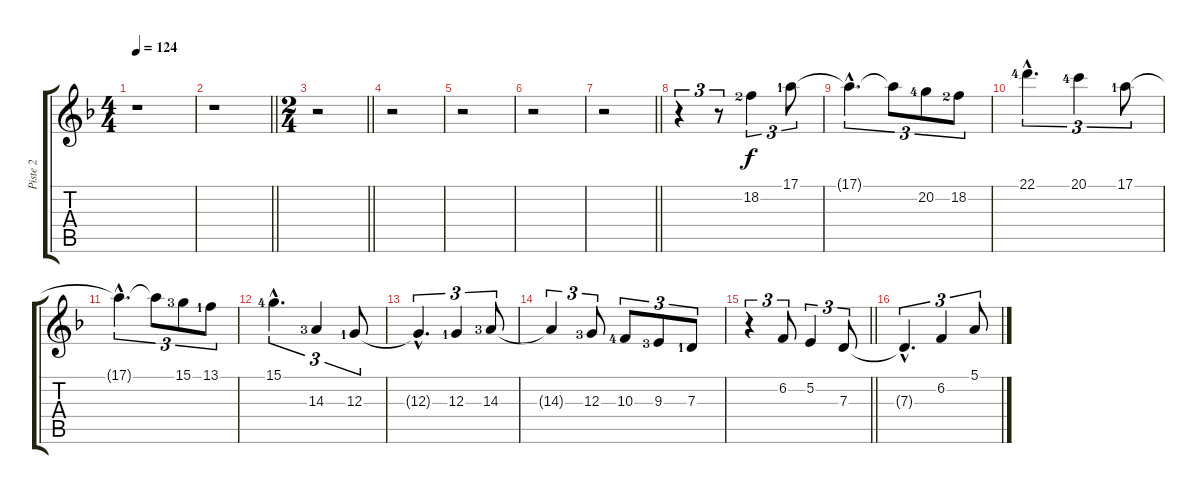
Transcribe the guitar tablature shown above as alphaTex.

\track ("Piste 2" "Piste 2") {instrument flute}
\staff {score tabs}
\tuning (E4 B3 G3 D3 A2 E2) {hide}
\ts (4 4)
\tempo 124
\clef g2
\ks dminor
r.1{dy f} |
\barLineRight lightlight
r.1 |
\ts (2 4)
\barLineRight lightlight
r.2 |
r.2 |
r.2 |
r.2 |
\barLineRight lightlight
r.2 |
r.4{tu (3 2) volume 9 balance 4 instrument flute} r.8{tu (3 2)} 18.2{lf 3}.4{tu (3 2)} 17.1{lf 2}.8{tu (3 2)} |
17.1{hac t}.4{d tu (3 2)} 17.1{t}.8{tu (3 2)} 20.2{lf 5}.8{tu (3 2)} 18.2{lf 3}.8{tu (3 2)} |
22.1{hac lf 5}.4{d tu (3 2)} 20.1{lf 5}.4{tu (3 2)} 17.1{lf 2}.8{tu (3 2)} |
17.1{hac t}.4{d tu (3 2)} 17.1{t}.8{tu (3 2)} 15.1{lf 4}.8{tu (3 2)} 13.1{lf 2}.8{tu (3 2)} |
15.1{hac lf 5}.4{d tu (3 2)} 14.3{lf 4}.4{tu (3 2)} 12.3{lf 2}.8{tu (3 2)} |
12.3{hac t}.4{d tu (3 2)} 12.3{lf 2}.4{tu (3 2)} 14.3{lf 4}.8{tu (3 2)} |
14.3{t}.4{tu (3 2)} 12.3{lf 4}.8{tu (3 2)} 10.3{lf 5}.8{tu (3 2)} 9.3{lf 4}.8{tu (3 2)} 7.3{lf 2}.8{tu (3 2)} |
\barLineRight lightlight
r.4{tu (3 2) volume 8 instrument flute} 6.2.8{tu (3 2)} 5.2.4{tu (3 2)} 7.3.8{tu (3 2)} |
7.3{hac t}.4{d tu (3 2)} 6.2.4{tu (3 2)} 5.1.8{tu (3 2)}
